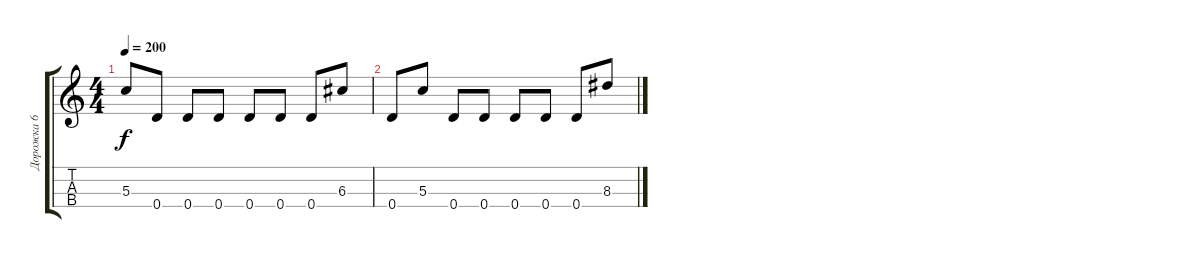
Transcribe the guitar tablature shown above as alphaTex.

\track ("Дорожка 6" "Дорожка 6") {instrument synthbass1}
\staff {score tabs}
\tuning (E4 B3 G3 D3) {hide}
\ts (4 4)
\tempo 200
\clef g2
\ks c
5.3.8{dy f} 0.4.8 0.4.8 0.4.8 0.4.8 0.4.8 0.4.8 6.3.8 |
0.4.8 5.3.8 0.4.8 0.4.8 0.4.8 0.4.8 0.4.8 8.3.8
